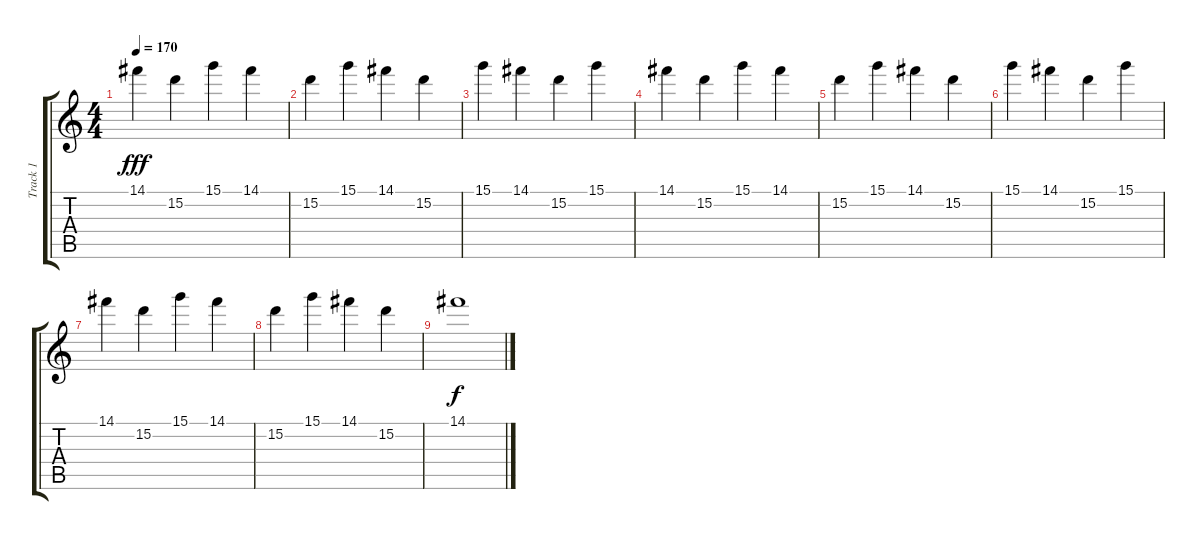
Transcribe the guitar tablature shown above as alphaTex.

\track ("Track 1" "Track 1") {instrument overdrivenguitar}
\staff {score tabs}
\tuning (E4 B3 G3 D3 A2 E2) {hide}
\ts (4 4)
\tempo 170
\clef g2
\ks c
14.1.4{dy fff} 15.2.4 15.1.4 14.1.4 |
15.2.4 15.1.4 14.1.4 15.2.4 |
15.1.4 14.1.4 15.2.4 15.1.4 |
14.1.4 15.2.4 15.1.4 14.1.4 |
15.2.4 15.1.4 14.1.4 15.2.4 |
15.1.4 14.1.4 15.2.4 15.1.4 |
14.1.4 15.2.4 15.1.4 14.1.4 |
15.2.4 15.1.4 14.1.4 15.2.4 |
14.1.1{dy f}
